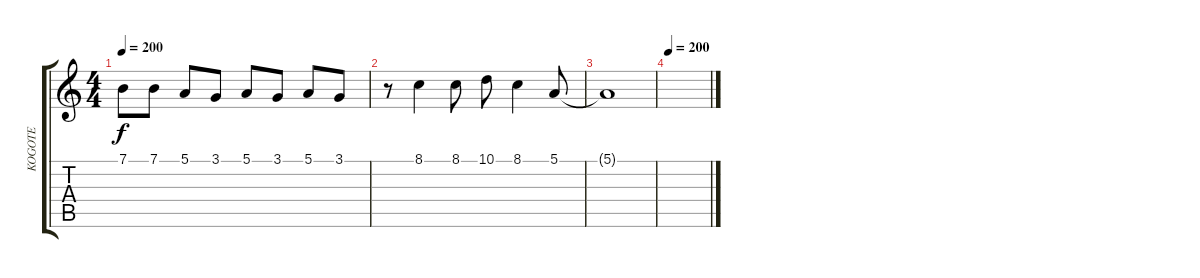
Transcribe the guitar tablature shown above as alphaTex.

\track ("KOGOTE" "KOGOTE") {instrument trumpet}
\staff {score tabs}
\tuning (E4 B3 G3 D3 A2 E2) {hide}
\ts (4 4)
\tempo 200
\clef g2
\ks c
7.1{t}.8{dy f} 7.1.8 5.1.8 3.1.8 5.1.8 3.1.8 5.1.8 3.1.8 |
r.8 8.1.4 8.1.8 10.1.8 8.1.4 5.1.8 |
5.1{t}.1 |
\tempo 200
